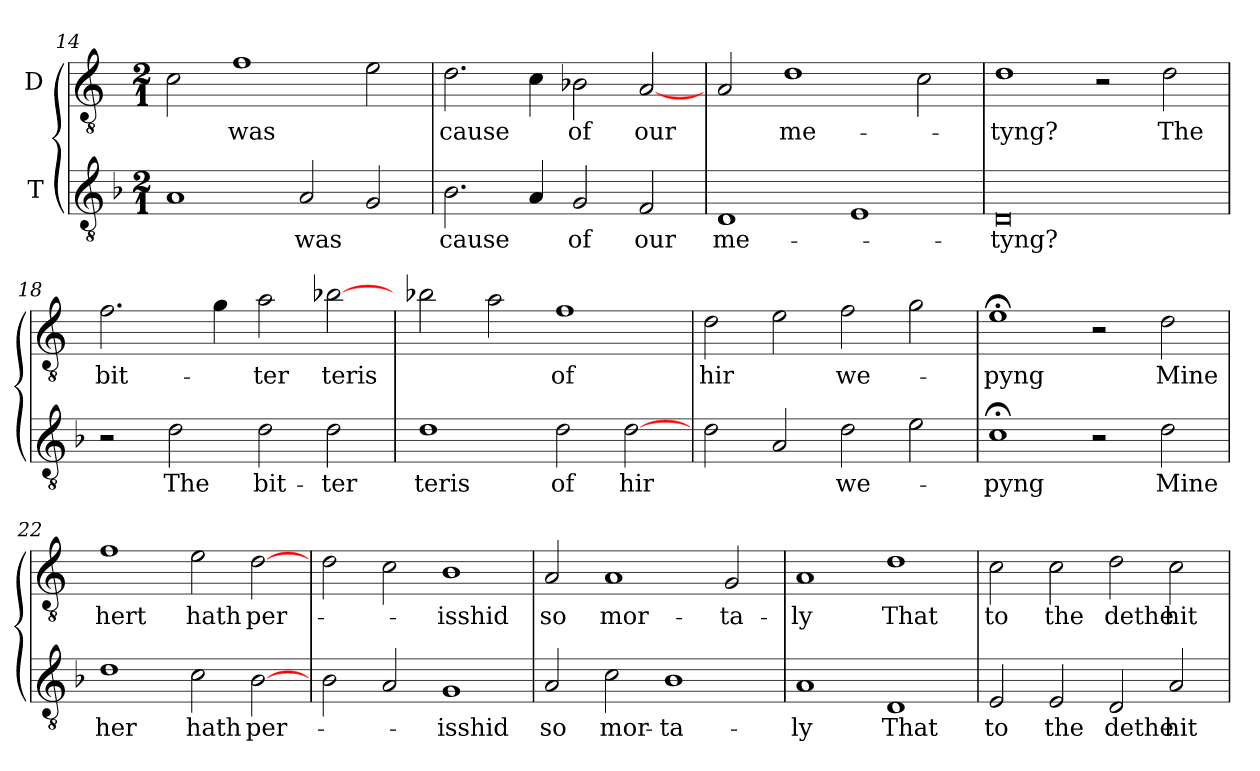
**kern	**text	**kern	**text
*part2	*part2	*part1	*part1
*staff2	*staff2	*staff1	*staff1
*I"T	*	*I"D	*
!!LO:LB:g=z
*clefGv2	*	*clefGv2	*
*ITrd7c12	*	*ITrd7c12	*
*k[b-]	*	*k[]	*
*F:	*	*C:	*
*M2/1	*	*M2/1	*
=14	=14	=14	=14
1AAi/	.	2Ci\	.
!	!	!	!LO:LY:b:color=#000000
.	.	1Fi\	was
!	!LO:LY:b:color=#000000	!	!
2AAi/	was	.	.
2GGi/	.	2Ei\	.
=15	=15	=15	=15
!	!LO:LY:b:color=#000000	!	!
!	!	!	!LO:LY:b:color=#000000
2.BB-i\	cause	2.Di\	cause
4AAi/	.	4Ci\	.
!	!LO:LY:b:color=#000000	!	!
!	!	!	!LO:LY:b:color=#000000
2GGi/	of	2BB-Xi\	of
!	!LO:LY:b:color=#000000	!	!
!	!	!	!LO:LY:b:color=#000000
2FFi/	our	[2AAi/	our
=16	=16	=16	=16
!	!LO:LY:b:color=#000000	!	!
1DDi/	me-	2AAi/	.
!	!	!	!LO:LY:b:color=#000000
.	.	1Di\	me-
1EEi/	.	.	.
.	.	2Ci\	.
=17	=17	=17	=17
!	!LO:LY:b:color=#000000	!	!
!	!	!	!LO:LY:b:color=#000000
0DDi/	-tyng?	1Di\	-tyng?
.	.	2r	.
!	!	!	!LO:LY:b:color=#000000
.	.	2Di\	The
=18	=18	=18	=18
!	!	!	!LO:LY:b:color=#000000
2r	.	2.Fi\	bit-
!	!LO:LY:b:color=#000000	!	!
2Di\	The	.	.
.	.	4Gi\	.
!	!LO:LY:b:color=#000000	!	!
!	!	!	!LO:LY:b:color=#000000
2Di\	bit-	2Ai\	-ter
!	!LO:LY:b:color=#000000	!	!
!	!	!	!LO:LY:b:color=#000000
2Di\	-ter	[2B-Xi\	teris
=19	=19	=19	=19
!	!LO:LY:b:color=#000000	!	!
1Di\	teris	2B-i\	.
.	.	2Ai\	.
!	!LO:LY:b:color=#000000	!	!
!	!	!	!LO:LY:b:color=#000000
2Di\	of	1Fi\	of
!	!LO:LY:b:color=#000000	!	!
[2Di\	hir	.	.
=20	=20	=20	=20
!	!	!	!LO:LY:b:color=#000000
2Di\	.	2Di\	hir
2AAi/	.	2Ei\	.
!	!LO:LY:b:color=#000000	!	!
!	!	!	!LO:LY:b:color=#000000
2Di\	we-	2Fi\	we-
2Ei\	.	2Gi\	.
!!LO:LB:g=z
=21	=21	=21	=21
!	!LO:LY:b:color=#000000	!	!
!	!	!	!LO:LY:b:color=#000000
1C;i\	-pyng	1E;i\	-pyng
2r	.	2r	.
!	!LO:LY:b:color=#000000	!	!
!	!	!	!LO:LY:b:color=#000000
2Di\	Mine	2Di\	Mine
=22	=22	=22	=22
!	!LO:LY:b:color=#000000	!	!
!	!	!	!LO:LY:b:color=#000000
1Di\	her	1Fi\	hert
!	!LO:LY:b:color=#000000	!	!
!	!	!	!LO:LY:b:color=#000000
2Ci\	hath	2Ei\	hath
!	!LO:LY:b:color=#000000	!	!
!	!	!	!LO:LY:b:color=#000000
[2BB-i\	per-	[2Di\	per-
=23	=23	=23	=23
2BB-i\	.	2Di\	.
2AAi/	.	2Ci\	.
!	!LO:LY:b:color=#000000	!	!
!	!	!	!LO:LY:b:color=#000000
1GGi/	-isshid	1BBi/	-isshid
=24	=24	=24	=24
!	!LO:LY:b:color=#000000	!	!
!	!	!	!LO:LY:b:color=#000000
2AAi/	so	2AAi/	so
!	!LO:LY:b:color=#000000	!	!
!	!	!	!LO:LY:b:color=#000000
2Ci\	mor-	1AAi/	mor-
!	!LO:LY:b:color=#000000	!	!
1BB-i/	-ta-	.	.
!	!	!	!LO:LY:b:color=#000000
.	.	2GGi/	-ta-
=25	=25	=25	=25
!	!LO:LY:b:color=#000000	!	!
!	!	!	!LO:LY:b:color=#000000
1AAi/	-ly	1AAi/	-ly
!	!LO:LY:b:color=#000000	!	!
!	!	!	!LO:LY:b:color=#000000
1DDi/	That	1Di\	That
=26	=26	=26	=26
!	!LO:LY:b:color=#000000	!	!
!	!	!	!LO:LY:b:color=#000000
2EEi/	to	2Ci\	to
!	!LO:LY:b:color=#000000	!	!
!	!	!	!LO:LY:b:color=#000000
2EEi/	the	2Ci\	the
!	!LO:LY:b:color=#000000	!	!
!	!	!	!LO:LY:b:color=#000000
2DDi/	dethe	2Di\	dethe
!	!LO:LY:b:color=#000000	!	!
!	!	!	!LO:LY:b:color=#000000
2AAi/	hit	2Ci\	hit
=	=	=	=
*-	*-	*-	*-
